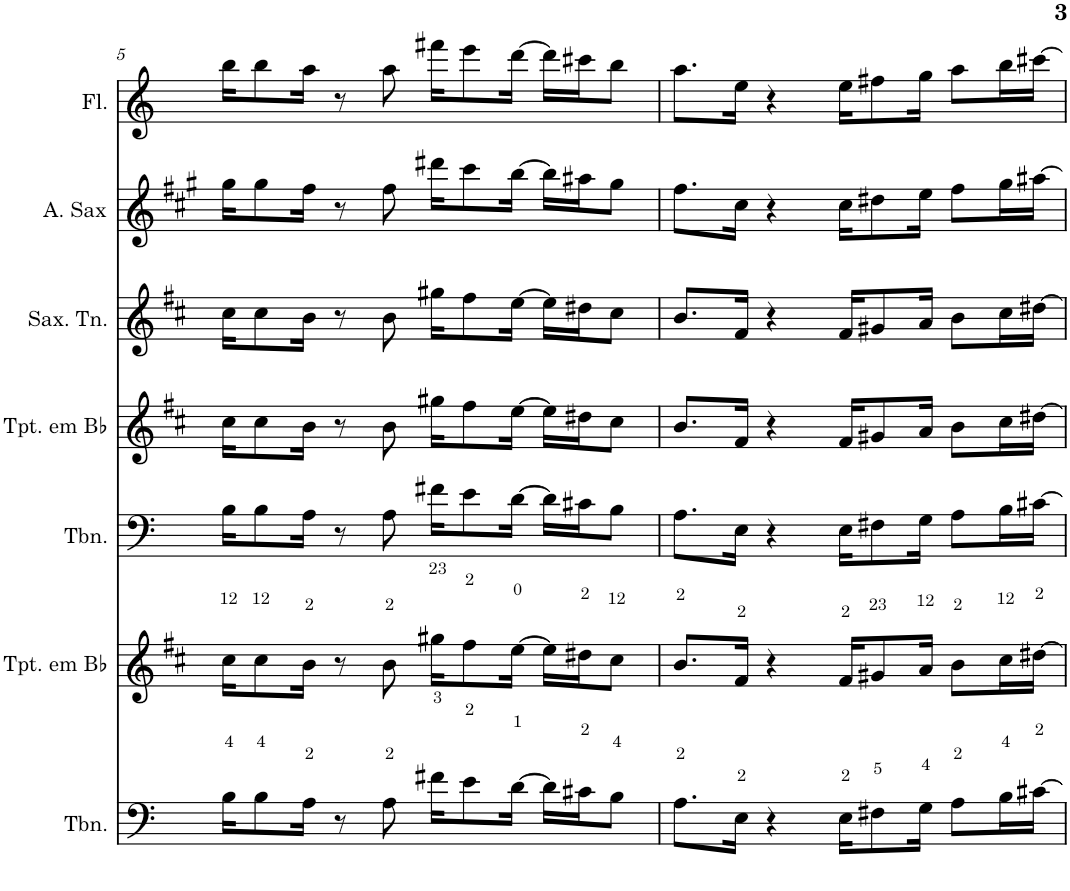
**kern	**kern	**kern	**kern	**kern	**kern	**kern
*part7	*part6	*part5	*part4	*part3	*part2	*part1
*staff7	*staff6	*staff5	*staff4	*staff3	*staff2	*staff1
*I"Trombone	*I"Trompete em Bb	*I"Trombone	*I"Trompete em Bb	*I"Saxofone Tenor	*I"Saxofone Alto	*I"Flauta Transversal
*I'Tbn.	*I'Tpt. em Bb	*I'Tbn.	*I'Tpt. em Bb	*I'Sax. Tn.	*	*I'Fl.
!!LO:PB:g=z
*clefF4	*clefG2	*clefF4	*clefG2	*clefG2	*clefG2	*clefG2
*	*Trd1c2	*	*Trd1c2	*Trd8c14	*Trd5c9	*
*k[]	*k[f#c#]	*k[]	*k[f#c#]	*k[f#c#]	*k[f#c#g#]	*k[]
*M4/4	*M4/4	*M4/4	*M4/4	*M4/4	*M4/4	*M4/4
=5	=5	=5	=5	=5	=5	=5
16B\KL	16cc#\KL	16B\KL	16cc#\KL	16cc#\KL	16gg#\KL	16bb\KL
8B\	8cc#\	8B\	8cc#\	8cc#\	8gg#\	8bb\
16A\Jk	16b\Jk	16A\Jk	16b\Jk	16b\Jk	16ff#\Jk	16aa\Jk
8r	8r	8r	8r	8r	8r	8r
8A\	8b\	8A\	8b\	8b\	8ff#\	8aa\
16f#X\KL	16gg#X\KL	16f#X\KL	16gg#X\KL	16gg#X\KL	16ddd#X\KL	16fff#X\KL
8e\	8ff#\	8e\	8ff#\	8ff#\	8ccc#\	8eee\
[16d\Jk	[16ee\Jk	[16d\Jk	[16ee\Jk	[16ee\Jk	[16bb\Jk	[16ddd\Jk
16d\LL]	16ee\LL]	16d\LL]	16ee\LL]	16ee\LL]	16bb\LL]	16ddd\LL]
16c#X\J	16dd#X\J	16c#X\J	16dd#X\J	16dd#X\J	16aa#X\J	16ccc#X\J
8B\J	8cc#\J	8B\J	8cc#\J	8cc#\J	8gg#\J	8bb\J
=6	=6	=6	=6	=6	=6	=6
8.A\L	8.b/L	8.A\L	8.b/L	8.b/L	8.ff#\L	8.aa\L
16E\Jk	16f#/Jk	16E\Jk	16f#/Jk	16f#/Jk	16cc#\Jk	16ee\Jk
4r	4r	4r	4r	4r	4r	4r
16E\KL	16f#/KL	16E\KL	16f#/KL	16f#/KL	16cc#\KL	16ee\KL
8F#X\	8g#X/	8F#X\	8g#X/	8g#X/	8dd#X\	8ff#X\
16G\Jk	16a/Jk	16G\Jk	16a/Jk	16a/Jk	16ee\Jk	16gg\Jk
8A\L	8b\L	8A\L	8b\L	8b\L	8ff#\L	8aa\L
16B\L	16cc#\L	16B\L	16cc#\L	16cc#\L	16gg#\L	16bb\L
[16c#X\JJ	[16dd#X\JJ	[16c#X\JJ	[16dd#X\JJ	[16dd#X\JJ	[16aa#X\JJ	[16ccc#X\JJ
=	=	=	=	=	=	=
*-	*-	*-	*-	*-	*-	*-
